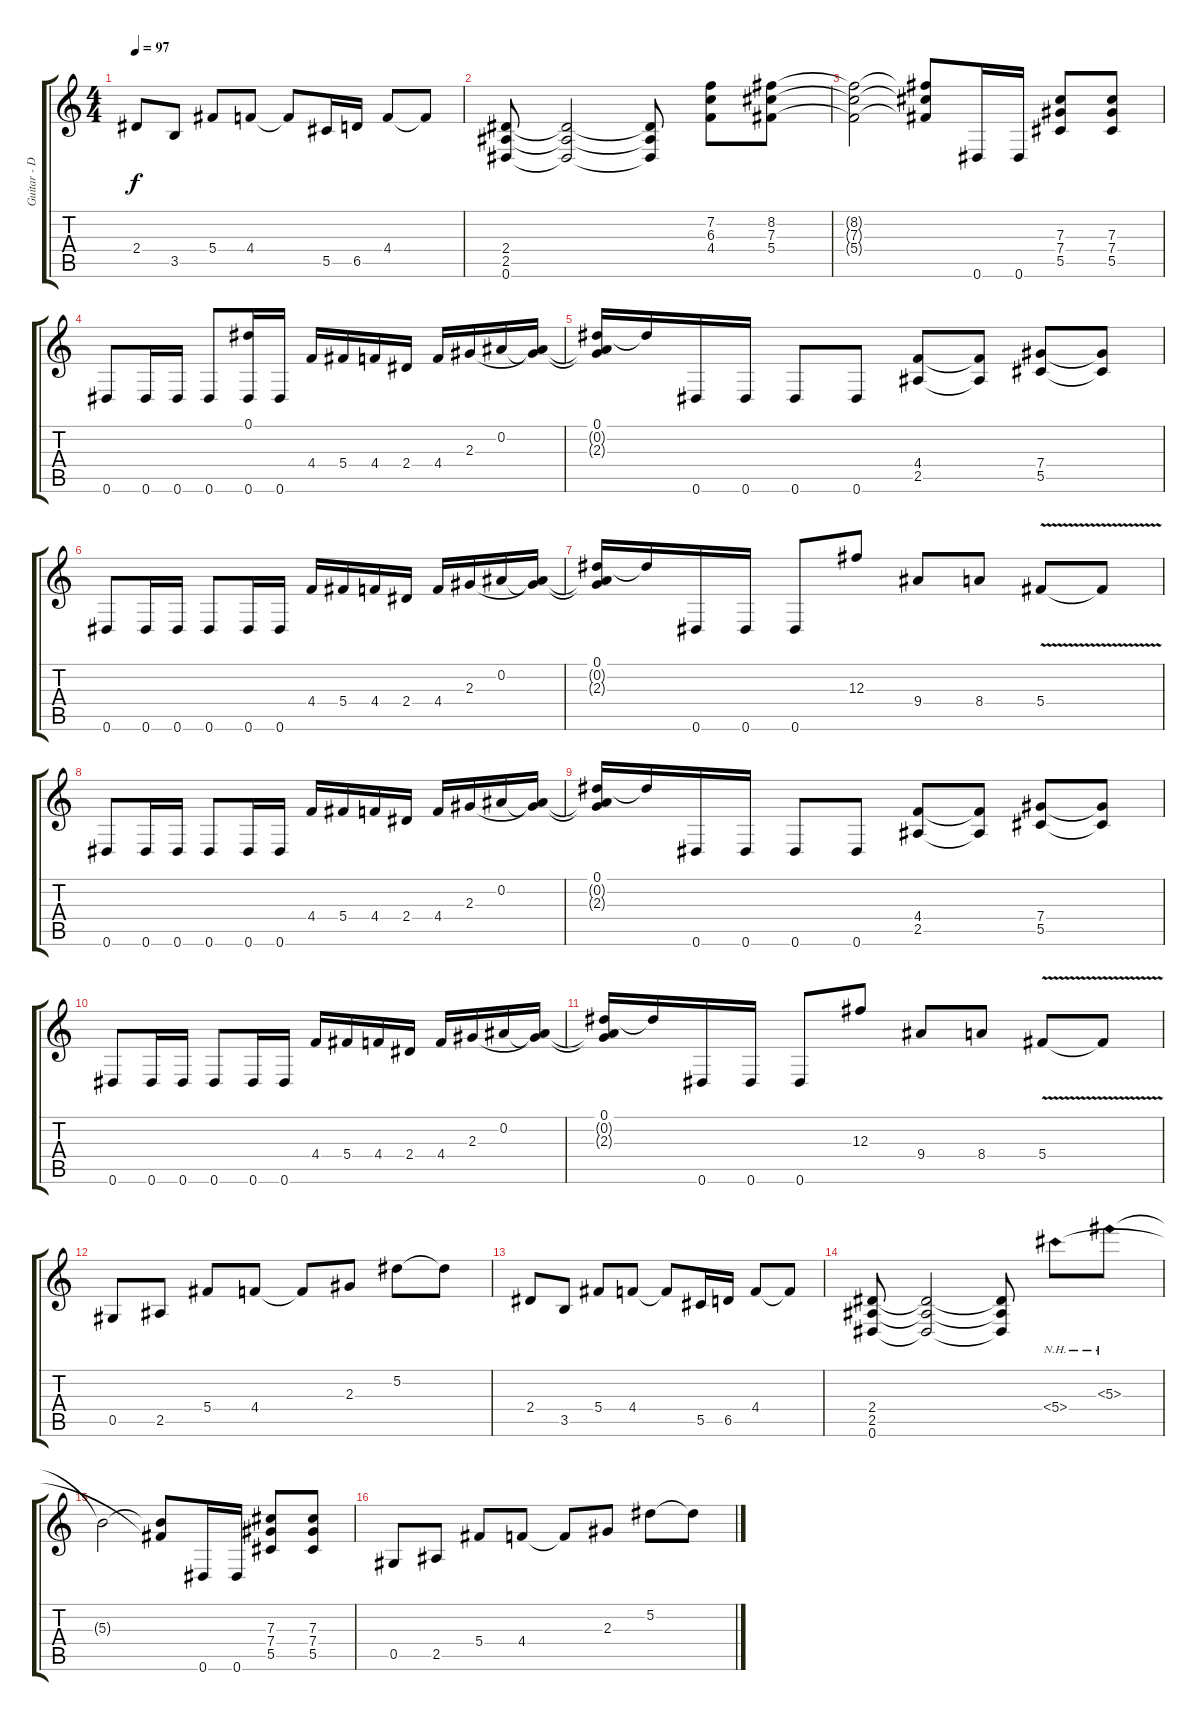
\track ("Guitar - Distortion" "Guitar - D") {instrument distortionguitar}
\staff {score tabs}
\tuning (Eb4 Bb3 Gb3 Db3 Ab2 Eb2) {hide}
\ts (4 4)
\tempo 97
\clef g2
\ks c
2.4.8{dy f} 3.5.8 5.4.8 4.4.8 4.4{t}.8 5.5.16 6.5.16 4.4.8 4.4{t}.8 |
(2.4 2.5 0.6).8 (2.4{t} 2.5{t} 0.6{t}).2 (2.4{t} 2.5{t} 0.6{t}).8 (7.2 6.3 4.4).8 (8.2 7.3 5.4).8 |
(8.2{t} 7.3{t} 5.4{t}).2 (8.2{t} 7.3{t} 5.4{t}).8 0.6.16 0.6.16 (7.3 7.4 5.5).8 (7.3 7.4 5.5).8 |
0.6.8 0.6.16 0.6.16 0.6.8 (0.1 0.6).16 0.6.16 4.4.16 5.4.16 4.4.16 2.4.16 4.4.16 2.3.16 0.2.16 (0.2{t} 2.3{t}).16 |
(0.1 0.2{t} 2.3{t}).16 0.1{t}.16 0.6.16 0.6.16 0.6.8 0.6.8 (4.4 2.5).8 (4.4{t} 2.5{t}).8 (7.4 5.5).8 (7.4{t} 5.5{t}).8 |
0.6.8 0.6.16 0.6.16 0.6.8 0.6.16 0.6.16 4.4.16 5.4.16 4.4.16 2.4.16 4.4.16 2.3.16 0.2.16 (0.2{t} 2.3{t}).16 |
(0.1 0.2{t} 2.3{t}).16 0.1{t}.16 0.6.16 0.6.16 0.6.8 12.3.8 9.4.8 8.4.8 5.4{v}.8 5.4{t}.8 |
0.6.8 0.6.16 0.6.16 0.6.8 0.6.16 0.6.16 4.4.16 5.4.16 4.4.16 2.4.16 4.4.16 2.3.16 0.2.16 (0.2{t} 2.3{t}).16 |
(0.1 0.2{t} 2.3{t}).16 0.1{t}.16 0.6.16 0.6.16 0.6.8 0.6.8 (4.4 2.5).8 (4.4{t} 2.5{t}).8 (7.4 5.5).8 (7.4{t} 5.5{t}).8 |
0.6.8 0.6.16 0.6.16 0.6.8 0.6.16 0.6.16 4.4.16 5.4.16 4.4.16 2.4.16 4.4.16 2.3.16 0.2.16 (0.2{t} 2.3{t}).16 |
(0.1 0.2{t} 2.3{t}).16 0.1{t}.16 0.6.16 0.6.16 0.6.8 12.3.8 9.4.8 8.4.8 5.4{v}.8 5.4{t}.8 |
0.5.8 2.5.8 5.4.8 4.4.8 4.4{t}.8 2.3.8 5.2.8 5.2{t}.8 |
2.4.8 3.5.8 5.4.8 4.4.8 4.4{t}.8 5.5.16 6.5.16 4.4.8 4.4{t}.8 |
(2.4 2.5 0.6).8 (2.4{t} 2.5{t} 0.6{t}).2 (2.4{t} 2.5{t} 0.6{t}).8 5.4{nh}.8 5.3{nh}.8 |
5.3{t}.2 (5.3{t} 5.4{t}).8 0.6.16 0.6.16 (7.3 7.4 5.5).8 (7.3 7.4 5.5).8 |
0.5.8 2.5.8 5.4.8 4.4.8 4.4{t}.8 2.3.8 5.2.8 5.2{t}.8
